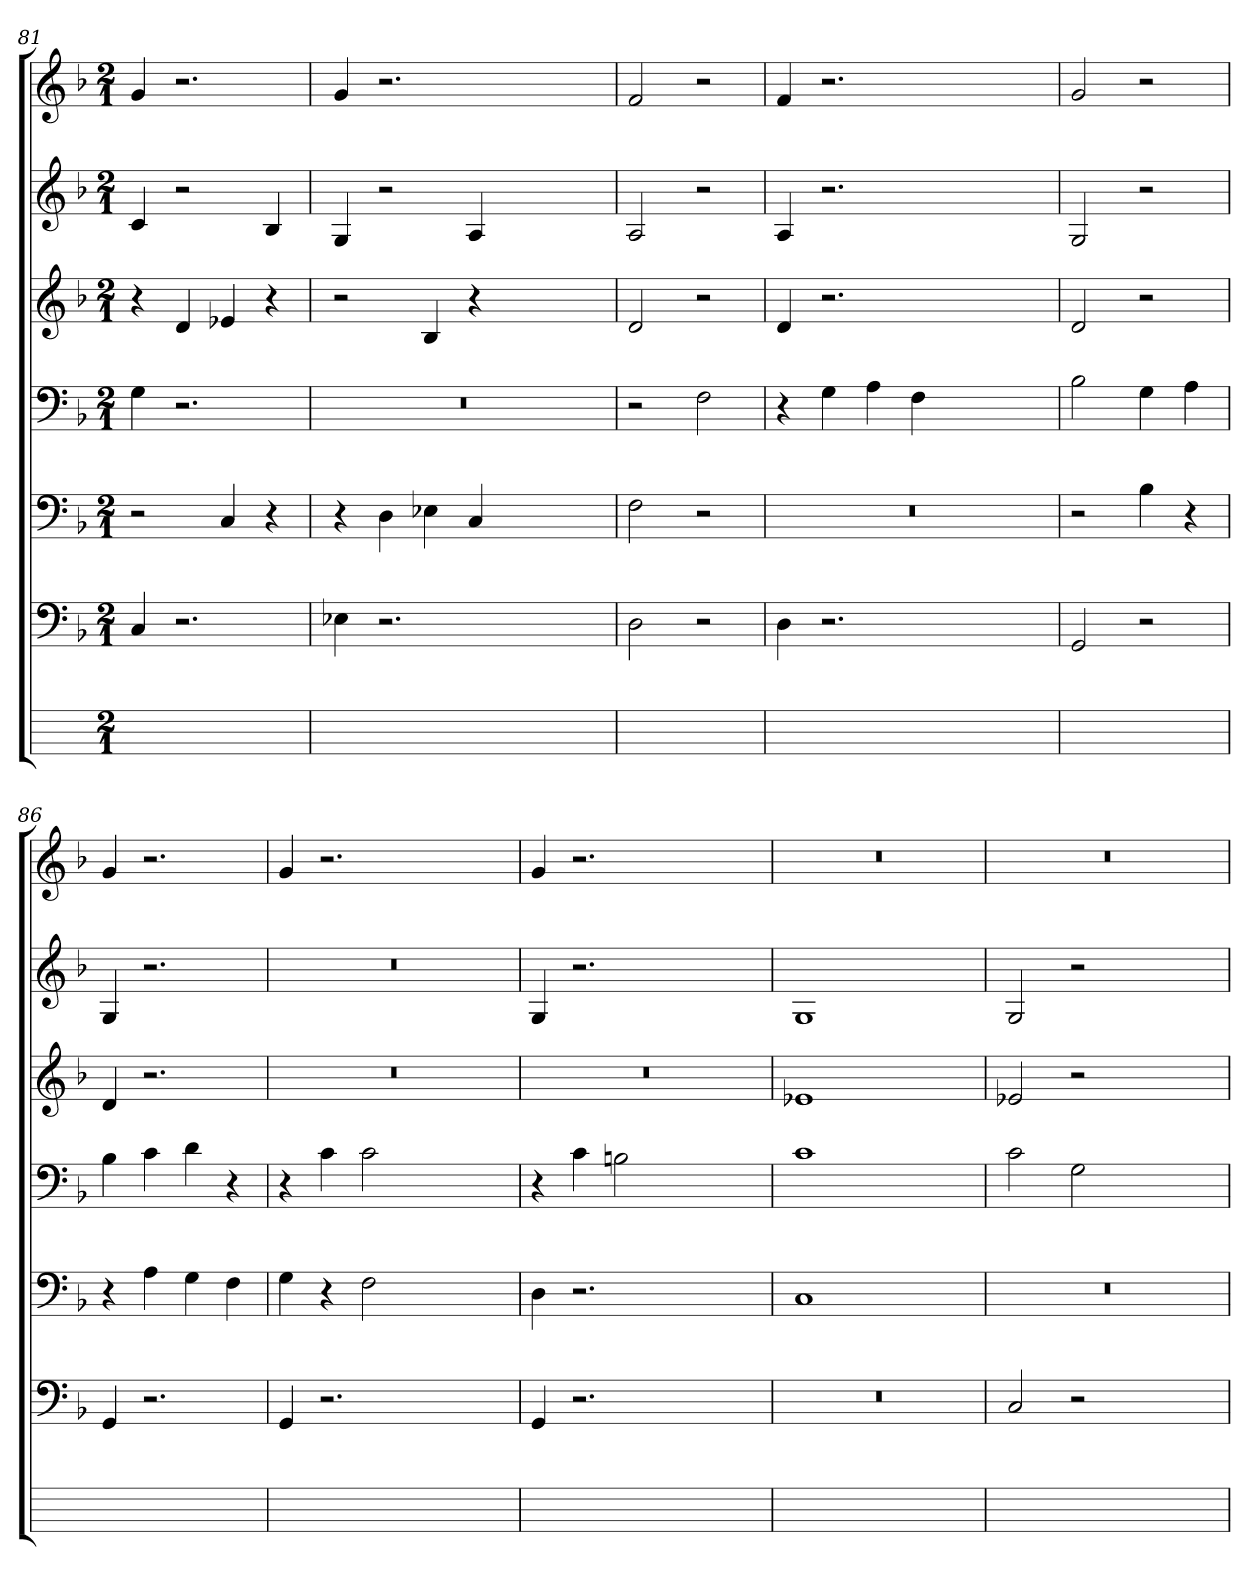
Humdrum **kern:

**kern	**kern	**kern	**kern	**kern	**kern	**kern
*part7	*part6	*part5	*part4	*part3	*part2	*part1
*staff7	*staff6	*staff5	*staff4	*staff3	*staff2	*staff1
*	*clefF4	*clefF4	*clefF4	*clefG2	*clefG2	*clefG2
*	*k[b-]	*k[b-]	*k[b-]	*k[b-]	*k[b-]	*k[b-]
*	*F:	*F:	*F:	*F:	*F:	*F:
*M2/1	*M2/1	*M2/1	*M2/1	*M2/1	*M2/1	*M2/1
=81	=81	=81	=81	=81	=81	=81
1ryy	4C	2r	4G	4r	4c	4g
.	2.r	.	2.r	4d	2r	2.r
.	.	4C	.	4e-X	.	.
.	.	4r	.	4r	4B-	.
=82	=82	=82	=82	=82	=82	=82
0ryy	4E-X	4r	0r	2r	4G	4gi
.	2.r	4D	.	.	2r	2.r
.	.	4E-	.	4B-i	.	.
.	.	4C	.	4r	4A	.
.	1ryy	1ryy	.	1ryy	1ryy	1ryy
=83	=83	=83	=83	=83	=83	=83
1ryy	2D	2F	2r	2d	2Ai	2f
.	2r	2r	2F	2r	2r	2r
=84	=84	=84	=84	=84	=84	=84
0ryy	4Di	0r	4r	4di	4A	4fi
.	2.r	.	4G	2.r	2.r	2.r
.	.	.	4A	.	.	.
.	.	.	4F	.	.	.
.	1ryy	.	1ryy	1ryy	1ryy	1ryy
=85	=85	=85	=85	=85	=85	=85
1ryy	2GG	2r	2B-	2di	2G	2g
.	2r	4B-	4G	2r	2r	2r
.	.	4r	4A	.	.	.
=86	=86	=86	=86	=86	=86	=86
1ryy	4GGi	4r	4B-	4di	4Gi	4gi
.	2.r	4A	4c	2.r	2.r	2.r
.	.	4G	4d	.	.	.
.	.	4F	4r	.	.	.
=87	=87	=87	=87	=87	=87	=87
0ryy	4GGi	4G	4r	0r	0r	4gi
.	2.r	4r	4c	.	.	2.r
.	.	2Fj	2c	.	.	.
.	1ryy	1ryy	1ryy	.	.	1ryy
=88	=88	=88	=88	=88	=88	=88
0ryy	4GGi	4D	4r	0r	4Gi	4gi
.	2.r	2.r	4cZ	.	2.r	2.r
.	.	.	2Bn	.	.	.
.	1ryy	1ryy	1ryy	.	1ryy	1ryy
=89	=89	=89	=89	=89	=89	=89
0ryy	0r	1C	1c	1e-X	1Gi	0r
.	.	1ryy	1ryy	1ryy	1ryy	.
=90	=90	=90	=90	=90	=90	=90
0ryy	2C	0r	2ci	2e-X	2Gi	0r
.	2r	.	2G	2r	2r	.
.	1ryy	.	1ryy	1ryy	1ryy	.
=	=	=	=	=	=	=
*-	*-	*-	*-	*-	*-	*-
